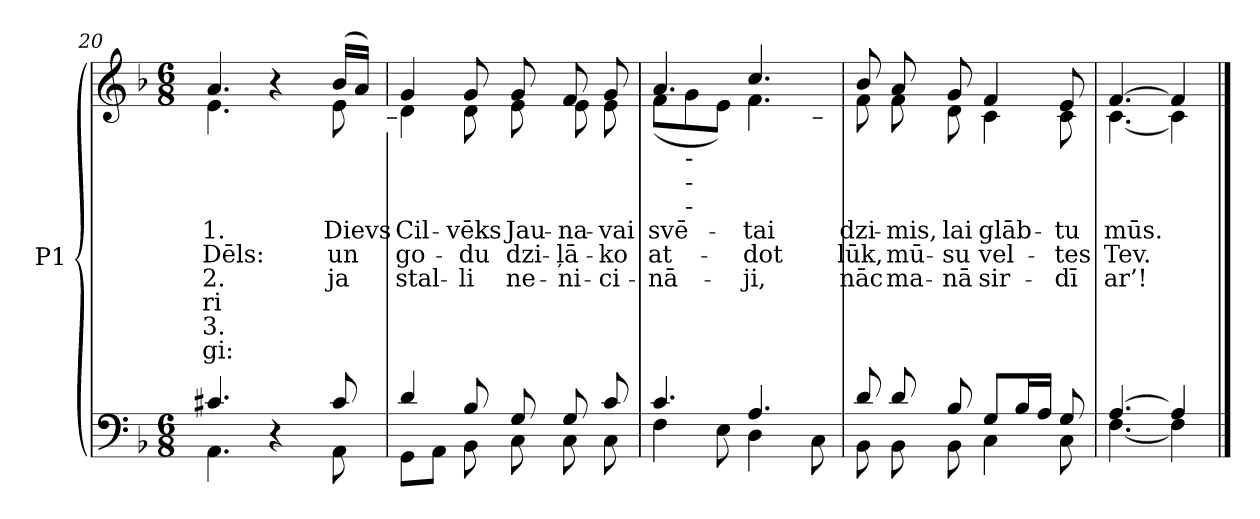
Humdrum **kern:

**kern	**kern	**text	**text	**text	**text	**text	**text
*part1	*part1	*part1	*part1	*part1	*part1	*part1	*part1
*staff2	*staff1	*staff1	*staff1	*staff1	*staff1	*staff1	*staff1
*I"P1	*	*	*	*	*	*	*
!!LO:LB:g=z
*clefF4	*clefG2	*	*	*	*	*	*
*k[b-]	*k[b-]	*	*	*	*	*	*
*F:	*F:	*	*	*	*	*	*
*M6/8	*M6/8	*	*	*	*	*	*
=20	=20	=20	=20	=20	=20	=20	=20
*^	*	*	*	*	*	*	*
!	!	!	!LO:LY:b:color=#000000	!LO:LY:b:color=#000000	!LO:LY:b:color=#000000	!LO:LY:b:color=#000000	!LO:LY:b:color=#000000	!LO:LY:b:color=#000000
*	*	*^	*	*	*	*	*	*
*	*	*	*^	*	*	*	*	*	*
4.c#Xi/	4.AAi\	4.ai/	4.ei\	2ryy	1.	Dēls:	-2.	- ri	-3.	- gi:
4r	4ryy	4r	4ryy	.	.	.	.	.	.	.
.	.	.	.	8ryy	.	.	.	.	.	.
!	!	!	!	!	!LO:LY:b:color=#000000	!LO:LY:b:color=#000000	!LO:LY:b:color=#000000	!	!	!
8c#i/	8AAi\	(16b-i/LL	8ei\	16ryy	Dievs	un	ja	.	.	.
.	.	16ai/JJ)	.	32ryy	.	.	.	.	.	.
.	.	.	.	64ryy	.	.	.	.	.	.
.	.	.	.	128...ryy	.	.	.	.	.	.
!	!	!	!	!LO:TX:b:t=–	!	!	!	!	!	!
.	.	.	.	1024ryy	.	.	.	.	.	.
*	*	*v	*v	*v	*	*	*	*	*	*
=21	=21	=21	=21	=21	=21	=21	=21	=21
*	*	*^	*	*	*	*	*	*
*	*	*	*^	*	*	*	*	*	*
!	!	!	!	!	!LO:LY:b:color=#000000	!LO:LY:b:color=#000000	!LO:LY:b:color=#000000	!	!	!
*	*	*	*v	*v	*	*	*	*	*	*
4di/	8GGi\L	4gi/	4di\	Cil-	go-	stal-	.	.	.
.	8AAi\J	.	.	.	.	.	.	.	.
!	!	!	!	!LO:LY:b:color=#000000	!LO:LY:b:color=#000000	!LO:LY:b:color=#000000	!	!	!
8B-i/	8BB-i\	8gi/	8di\	-vēks	-du	-li	.	.	.
!	!	!	!	!LO:LY:b:color=#000000	!LO:LY:b:color=#000000	!LO:LY:b:color=#000000	!	!	!
8Gi/	8Ci\	8gi/	8ei\	Jau-	dzi-	ne-	.	.	.
!	!	!	!	!LO:LY:b:color=#000000	!LO:LY:b:color=#000000	!LO:LY:b:color=#000000	!	!	!
8Gi/	8Ci\	8fi/	8ei\	-na-	-ļā-	-ni-	.	.	.
!	!	!	!	!LO:LY:b:color=#000000	!LO:LY:b:color=#000000	!LO:LY:b:color=#000000	!	!	!
8ci/	8Ci\	8gi/	8ei\	-vai	-ko	-ci-	.	.	.
*	*	*v	*v	*	*	*	*	*	*
=22	=22	=22	=22	=22	=22	=22	=22	=22
*	*	*^	*	*	*	*	*	*
!	!	!	!	!LO:LY:b:color=#000000	!LO:LY:b:color=#000000	!LO:LY:b:color=#000000	!	!	!
*	*	*	*^	*	*	*	*	*	*
4.ci/	4Fi\	4.ai/	(8fi\L	2ryy	svē-	at-	-nā-	.	.	.
!	!	!	!LO:TX:b:t=-	!	!	!	!	!	!	!
!	!	!	!LO:TX:b:t=-	!	!	!	!	!	!	!
!	!	!	!LO:TX:b:t=-	!	!	!	!	!	!	!
.	.	.	8gi\	.	.	.	.	.	.	.
.	8Ei\	.	8ei\J)	.	.	.	.	.	.	.
!	!	!	!	!	!LO:LY:b:color=#000000	!LO:LY:b:color=#000000	!LO:LY:b:color=#000000	!	!	!
4.Ai/	4Di\	4.cci/	4.fi\	.	-tai	-dot	-ji,	.	.	.
.	.	.	.	8ryy	.	.	.	.	.	.
!	!	!	!	!LO:TX:b:t=–	!	!	!	!	!	!
.	8Ci\	.	.	8ryy	.	.	.	.	.	.
*	*	*v	*v	*v	*	*	*	*	*	*
=23	=23	=23	=23	=23	=23	=23	=23	=23
*	*	*^	*	*	*	*	*	*
*	*	*	*^	*	*	*	*	*	*
!	!	!	!	!	!LO:LY:b:color=#000000	!LO:LY:b:color=#000000	!LO:LY:b:color=#000000	!	!	!
*	*	*	*v	*v	*	*	*	*	*	*
8di/	8BB-i\	8b-i/	8fi\	dzi-	lūk,	nāc	.	.	.
!	!	!	!	!LO:LY:b:color=#000000	!LO:LY:b:color=#000000	!LO:LY:b:color=#000000	!	!	!
8di/	8BB-i\	8ai/	8fi\	-mis,	mū-	ma-	.	.	.
!	!	!	!	!LO:LY:b:color=#000000	!LO:LY:b:color=#000000	!LO:LY:b:color=#000000	!	!	!
8B-i/	8BB-i\	8gi/	8di\	lai	-su	-nā	.	.	.
!	!	!	!	!LO:LY:b:color=#000000	!LO:LY:b:color=#000000	!LO:LY:b:color=#000000	!	!	!
8Gi/L	4Ci\	4fi/	4ci\	glāb-	vel-	sir-	.	.	.
16B-i/L	.	.	.	.	.	.	.	.	.
16Ai/JJ	.	.	.	.	.	.	.	.	.
!	!	!	!	!LO:LY:b:color=#000000	!LO:LY:b:color=#000000	!LO:LY:b:color=#000000	!	!	!
8Gi/	8Ci\	8ei/	8ci\	-tu	-tes	-dī	.	.	.
=24	=24	=24	=24	=24	=24	=24	=24	=24	=24
!	!	!	!	!LO:LY:b:color=#000000	!LO:LY:b:color=#000000	!LO:LY:b:color=#000000	!	!	!
[4.Ai/	[4.Fi\	[4.fi/	[4.ci\	mūs.	Tev.	ar’!	.	.	.
4Ai/]	4Fi\]	4fi/]	4ci\]	.	.	.	.	.	.
*v	*v	*	*	*	*	*	*	*	*
*	*v	*v	*	*	*	*	*	*
==	==	==	==	==	==	==	==
*-	*-	*-	*-	*-	*-	*-	*-
